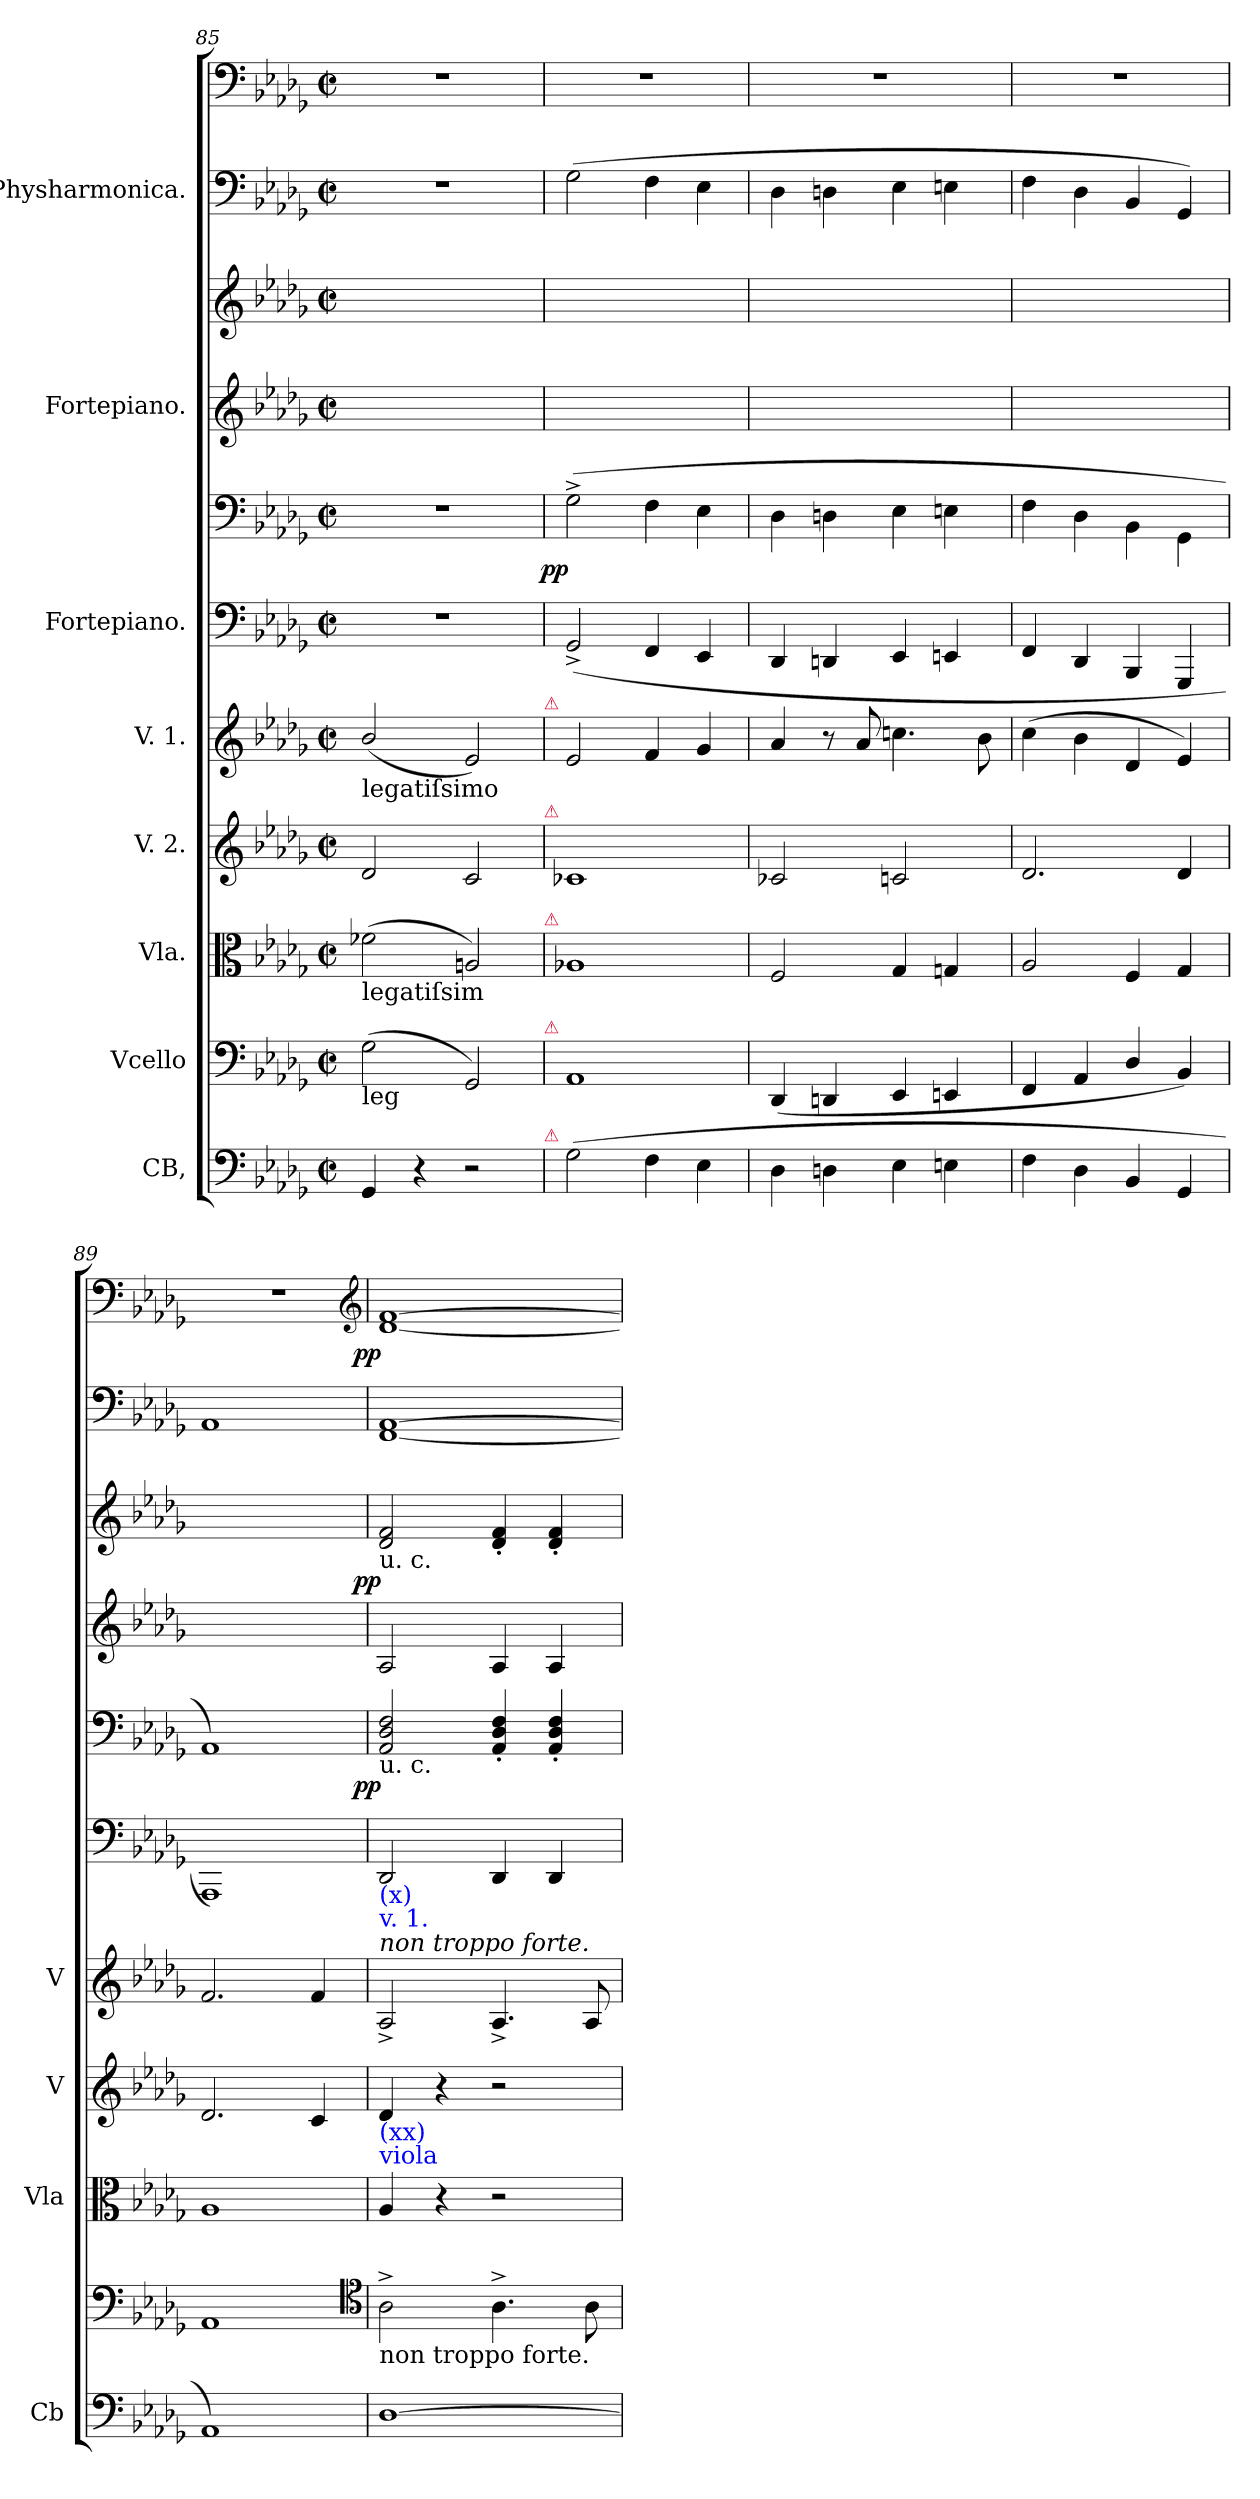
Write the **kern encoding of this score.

**kern	**kern	**kern	**kern	**kern	**kern	**kern	**dynam	**kern	**kern	**dynam	**kern	**kern	**dynam
*part8	*part7	*part6	*part5	*part4	*part3	*part3	*part3	*part2	*part2	*part2	*part1	*part1	*part1
*staff11	*staff10	*staff9	*staff8	*staff7	*staff6	*staff5	*staff5/6	*staff4	*staff3	*staff3/4	*staff2	*staff1	*staff1/2
*I"CB,	*I"Vcello	*I"Vla.	*I"V. 2.	*I"V. 1.	*I"Fortepiano.	*	*	*I"Fortepiano.	*	*	*I"Physharmonica.	*	*
*I'Cb	*	*I'Vla	*I'V	*I'V	*	*	*	*	*	*	*	*	*
*clefF4	*clefF4	*clefC3	*clefG2	*clefG2	*clefF4	*clefF4	*	*clefG2	*clefG2	*	*clefF4	*clefF4	*
*k[b-e-a-d-g-]	*k[b-e-a-d-g-]	*k[b-e-a-d-g-]	*k[b-e-a-d-g-]	*k[b-e-a-d-g-]	*k[b-e-a-d-g-]	*k[b-e-a-d-g-]	*	*k[b-e-a-d-g-]	*k[b-e-a-d-g-]	*	*k[b-e-a-d-g-]	*k[b-e-a-d-g-]	*
*M2/2	*M2/2	*M2/2	*M2/2	*M2/2	*M2/2	*M2/2	*	*M2/2	*M2/2	*	*M2/2	*M2/2	*
*met(c|)	*met(c|)	*met(c|)	*met(c|)	*met(c|)	*met(c|)	*met(c|)	*	*met(c|)	*met(c|)	*	*met(c|)	*met(c|)	*
=85	=85	=85	=85	=85	=85	=85	=85	=85	=85	=85	=85	=85	=85
!	!	!	!	!LO:TX:b:t=legatiſsimo	!	!	!	!	!	!	!	!	!
!	!	!LO:TX:b:t=legatiſsim	!	!	!	!	!	!	!	!	!	!	!
!	!LO:TX:b:t=leg	!	!	!	!	!	!	!	!	!	!	!	!
4GG-/	(2G-\	(>2f-X\	2d-/	(>2b-/	1r	1r	.	1ryy	1ryy	.	1r	1r	.
4r	.	.	.	.	.	.	.	.	.	.	.	.	.
2r	2GG-/)	2An/)	2c/	2e-/)	.	.	.	.	.	.	.	.	.
!	!	!	!	!LO:TX:a:color=crimson:t=⚠	!	!	!	!	!	!	!	!	!
!	!	!	!LO:TX:a:color=crimson:t=⚠	!	!	!	!	!	!	!	!	!	!
!	!	!LO:TX:a:color=crimson:t=⚠	!	!	!	!	!	!	!	!	!	!	!
!	!LO:TX:a:color=crimson:t=⚠	!	!	!	!	!	!	!	!	!	!	!	!
!LO:TX:a:color=crimson:t=⚠	!	!	!	!	!	!	!	!	!	!	!	!	!
=86	=86	=86	=86	=86	=86	=86	=86	=86	=86	=86	=86	=86	=86
!	!	!	!	!	!	!	!LO:DY:rj	!	!	!	!	!	!
(2G-\	1AA-	1A-X	1c-X	2e-/	(2GG-^/	(2G-^\	pp	1ryy	1ryy	.	(2G-\	1r	.
4F\	.	.	.	4f/	4FF/	4F\	.	.	.	.	4F\	.	.
4E-\	.	.	.	4g-/	4EE-/	4E-\	.	.	.	.	4E-\	.	.
=87	=87	=87	=87	=87	=87	=87	=87	=87	=87	=87	=87	=87	=87
4D-\	(4DD-/	2F/	2c-X/	4a-/	4DD-/	4D-\	.	1ryy	1ryy	.	4D-\	1r	.
4Dn\	4DDn/	.	.	8r	4DDn/	4Dn\	.	.	.	.	4Dn\	.	.
.	.	.	.	8a-/	.	.	.	.	.	.	.	.	.
4E-\	4EE-/	4G-/	2cn/	4.ccn\	4EE-/	4E-\	.	.	.	.	4E-\	.	.
4En\	4EEn/	4Gn/	.	.	4EEn/	4En\	.	.	.	.	4En\	.	.
.	.	.	.	8b-\	.	.	.	.	.	.	.	.	.
=88	=88	=88	=88	=88	=88	=88	=88	=88	=88	=88	=88	=88	=88
4F\	4FF/	2A-/	2.d-/	(4cc\	4FF/	4F\	.	1ryy	1ryy	.	4F\	1r	.
4D-\	4AA-/	.	.	4b-\	4DD-/	4D-\	.	.	.	.	4D-\	.	.
4BB-/	4D-/	4F/	.	4d-/	4BBB-/	4BB-\	.	.	.	.	4BB-/	.	.
4GG-/	4BB-/)	4G-/	4d-/	4e-/)	4GGG-/	4GG-\	.	.	.	.	4GG-/)	.	.
=89	=89	=89	=89	=89	=89	=89	=89	=89	=89	=89	=89	=89	=89
1AA-)	1AA-	1A-	2.d-/	2.f/	1AAA-)	1AA-)	.	1ryy	1ryy	.	1AA-	1r	.
.	.	.	4c/	4f/	.	.	.	.	.	.	.	.	.
*	*clefC4	*	*	*	*	*	*	*	*	*	*	*clefG2	*
=90	=90	=90	=90	=90	=90	=90	=90	=90	=90	=90	=90	=90	=90
!	!	!	!	!	!	!	!	!	!LO:TX:b:t=u. c.	!	!	!	!
!	!	!	!	!	!	!LO:TX:b:t=u. c.	!	!	!	!	!	!	!
!	!	!	!	!LO:TX:a:i:t=non troppo forte.	!	!	!	!	!	!	!	!	!
!	!	!	!	!LO:TX:a:color=blue:t=(x)\nv. 1.	!	!	!	!	!	!	!	!	!
!	!	!LO:TX:a:color=blue:t=(xx)\nviola	!	!	!	!	!	!	!	!	!	!	!
!	!LO:TX:b:t=non troppo forte.	!	!	!	!	!	!	!	!	!	!	!	!
!	!	!	!	!	!	!	!LO:DY:rj	!	!	!LO:DY:rj	!	!	!LO:DY:rj
[1D-	2A-^\	4A-/	4d-/	2A-^/	2DD-/	2AA-/ 2D-/ 2F/	pp	2A-/	2d-/ 2f/	pp	[>1FF [>1AA-	[>1d- [>1f	pp.
.	.	4r	4r	.	.	.	.	.	.	.	.	.	.
.	4.A-^\	2r	2r	4.A-^/	4DD-/	4AA-'/ 4D-'/ 4F'/	.	4A-/	4d-'/ 4f'/	.	.	.	.
.	.	.	.	.	4DD-/	4AA-'/ 4D-'/ 4F'/	.	4A-/	4d-'/ 4f'/	.	.	.	.
.	8A-\	.	.	8A-/	.	.	.	.	.	.	.	.	.
=	=	=	=	=	=	=	=	=	=	=	=	=	=
*-	*-	*-	*-	*-	*-	*-	*-	*-	*-	*-	*-	*-	*-
